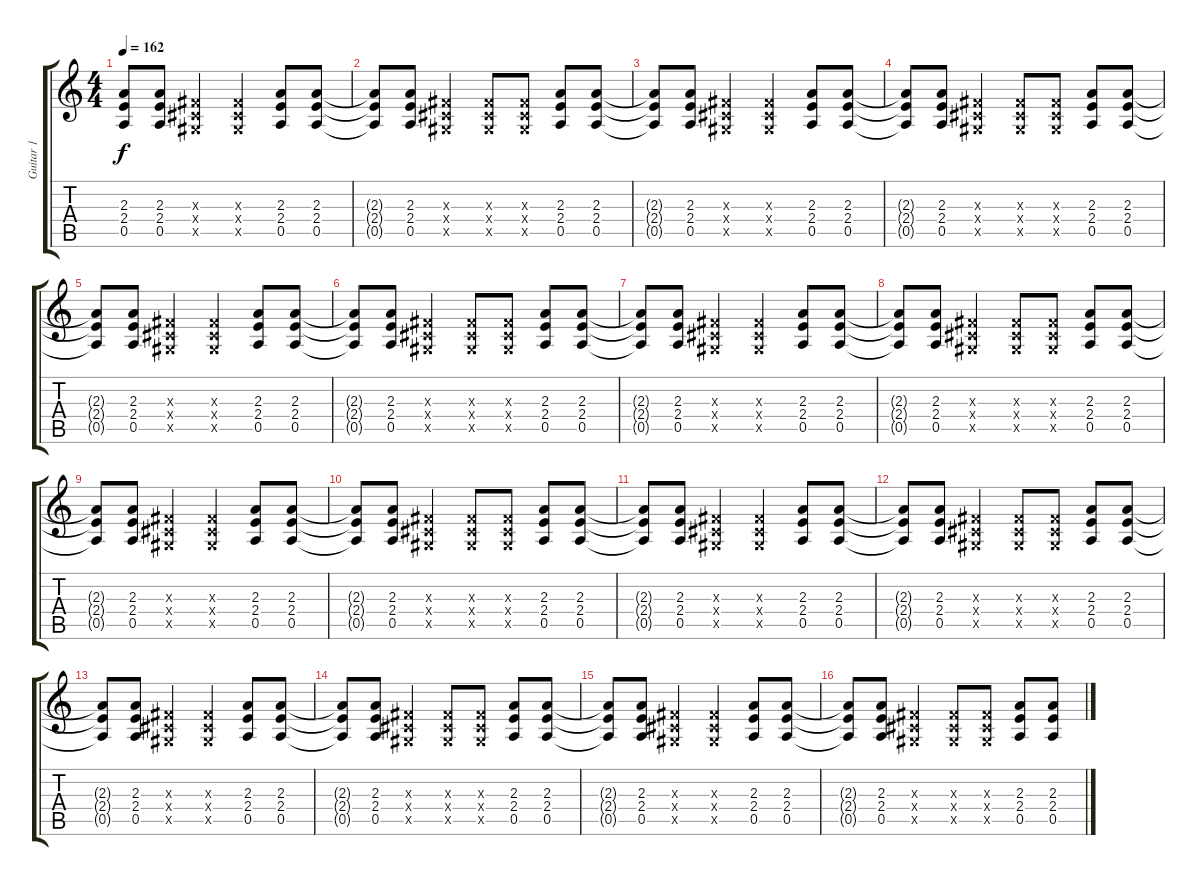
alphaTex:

\track ("Guitar 1" "Guitar 1") {instrument overdrivenguitar}
\staff {score tabs}
\tuning (E4 B3 G3 D3 A2 E2) {hide}
\ts (4 4)
\tempo 162
\clef g2
\ks c
(2.3{t} 2.4{t} 0.5{t}).8{dy f} (2.3 2.4 0.5).8 (-1.3{x} -1.4{x} -1.5{x}).4 (-1.3{x} -1.4{x} -1.5{x}).4 (2.3 2.4 0.5).8 (2.3 2.4 0.5).8 |
(2.3{t} 2.4{t} 0.5{t}).8 (2.3 2.4 0.5).8 (-1.3{x} -1.4{x} -1.5{x}).4 (-1.3{x} -1.4{x} -1.5{x}).8 (-1.3{x} -1.4{x} -1.5{x}).8 (2.3 2.4 0.5).8 (2.3 2.4 0.5).8 |
(2.3{t} 2.4{t} 0.5{t}).8 (2.3 2.4 0.5).8 (-1.3{x} -1.4{x} -1.5{x}).4 (-1.3{x} -1.4{x} -1.5{x}).4 (2.3 2.4 0.5).8 (2.3 2.4 0.5).8 |
(2.3{t} 2.4{t} 0.5{t}).8 (2.3 2.4 0.5).8 (-1.3{x} -1.4{x} -1.5{x}).4 (-1.3{x} -1.4{x} -1.5{x}).8 (-1.3{x} -1.4{x} -1.5{x}).8 (2.3 2.4 0.5).8 (2.3 2.4 0.5).8 |
(2.3{t} 2.4{t} 0.5{t}).8 (2.3 2.4 0.5).8 (-1.3{x} -1.4{x} -1.5{x}).4 (-1.3{x} -1.4{x} -1.5{x}).4 (2.3 2.4 0.5).8 (2.3 2.4 0.5).8 |
(2.3{t} 2.4{t} 0.5{t}).8 (2.3 2.4 0.5).8 (-1.3{x} -1.4{x} -1.5{x}).4 (-1.3{x} -1.4{x} -1.5{x}).8 (-1.3{x} -1.4{x} -1.5{x}).8 (2.3 2.4 0.5).8 (2.3 2.4 0.5).8 |
(2.3{t} 2.4{t} 0.5{t}).8 (2.3 2.4 0.5).8 (-1.3{x} -1.4{x} -1.5{x}).4 (-1.3{x} -1.4{x} -1.5{x}).4 (2.3 2.4 0.5).8 (2.3 2.4 0.5).8 |
(2.3{t} 2.4{t} 0.5{t}).8 (2.3 2.4 0.5).8 (-1.3{x} -1.4{x} -1.5{x}).4 (-1.3{x} -1.4{x} -1.5{x}).8 (-1.3{x} -1.4{x} -1.5{x}).8 (2.3 2.4 0.5).8 (2.3 2.4 0.5).8 |
(2.3{t} 2.4{t} 0.5{t}).8 (2.3 2.4 0.5).8 (-1.3{x} -1.4{x} -1.5{x}).4 (-1.3{x} -1.4{x} -1.5{x}).4 (2.3 2.4 0.5).8 (2.3 2.4 0.5).8 |
(2.3{t} 2.4{t} 0.5{t}).8 (2.3 2.4 0.5).8 (-1.3{x} -1.4{x} -1.5{x}).4 (-1.3{x} -1.4{x} -1.5{x}).8 (-1.3{x} -1.4{x} -1.5{x}).8 (2.3 2.4 0.5).8 (2.3 2.4 0.5).8 |
(2.3{t} 2.4{t} 0.5{t}).8 (2.3 2.4 0.5).8 (-1.3{x} -1.4{x} -1.5{x}).4 (-1.3{x} -1.4{x} -1.5{x}).4 (2.3 2.4 0.5).8 (2.3 2.4 0.5).8 |
(2.3{t} 2.4{t} 0.5{t}).8 (2.3 2.4 0.5).8 (-1.3{x} -1.4{x} -1.5{x}).4 (-1.3{x} -1.4{x} -1.5{x}).8 (-1.3{x} -1.4{x} -1.5{x}).8 (2.3 2.4 0.5).8 (2.3 2.4 0.5).8 |
(2.3{t} 2.4{t} 0.5{t}).8 (2.3 2.4 0.5).8 (-1.3{x} -1.4{x} -1.5{x}).4 (-1.3{x} -1.4{x} -1.5{x}).4 (2.3 2.4 0.5).8 (2.3 2.4 0.5).8 |
(2.3{t} 2.4{t} 0.5{t}).8 (2.3 2.4 0.5).8 (-1.3{x} -1.4{x} -1.5{x}).4 (-1.3{x} -1.4{x} -1.5{x}).8 (-1.3{x} -1.4{x} -1.5{x}).8 (2.3 2.4 0.5).8 (2.3 2.4 0.5).8 |
(2.3{t} 2.4{t} 0.5{t}).8 (2.3 2.4 0.5).8 (-1.3{x} -1.4{x} -1.5{x}).4 (-1.3{x} -1.4{x} -1.5{x}).4 (2.3 2.4 0.5).8 (2.3 2.4 0.5).8 |
(2.3{t} 2.4{t} 0.5{t}).8 (2.3 2.4 0.5).8 (-1.3{x} -1.4{x} -1.5{x}).4 (-1.3{x} -1.4{x} -1.5{x}).8 (-1.3{x} -1.4{x} -1.5{x}).8 (2.3 2.4 0.5).8 (2.3 2.4 0.5).8
